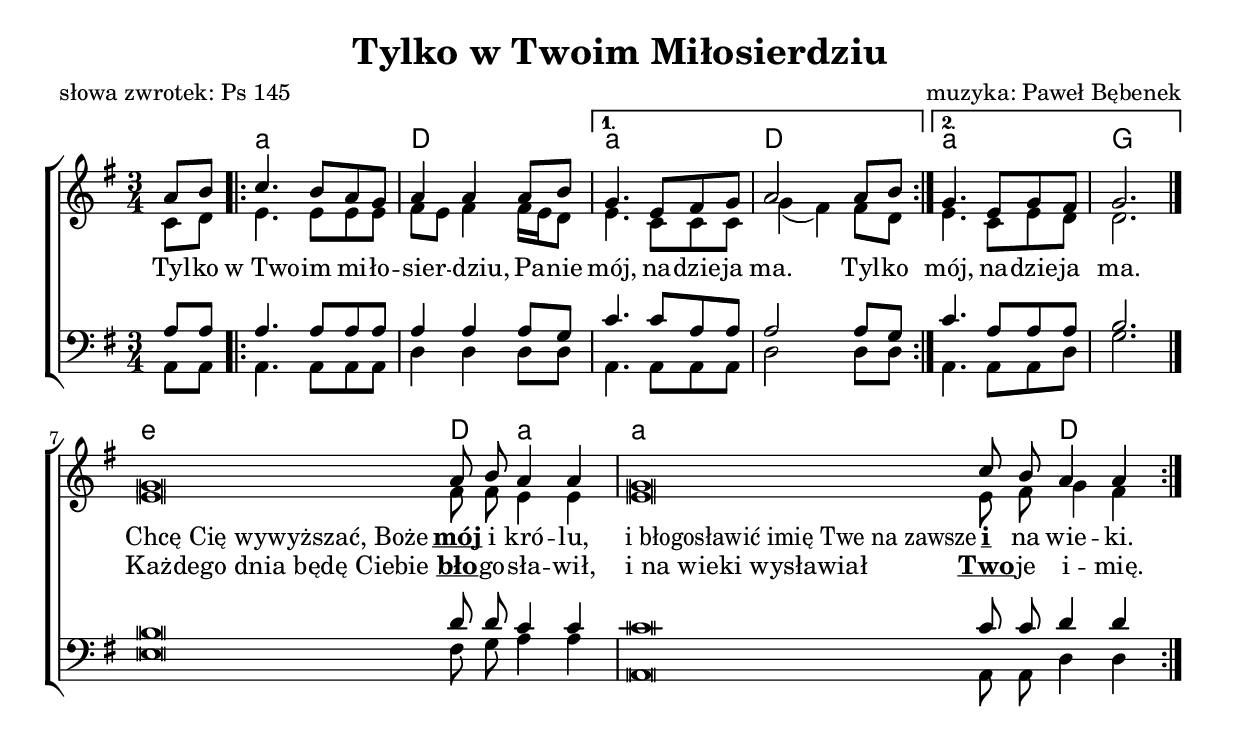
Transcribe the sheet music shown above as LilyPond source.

\version "2.17.3"
#(set-global-staff-size 20)

\header	{
  title = "Tylko w Twoim Miłosierdziu"
  poet = "słowa zwrotek: Ps 145"
  composer = "muzyka: Paweł Bębenek"
}

\paper {
}
%--------------------------------MELODY--------------------------------
sopranomelody = \relative f' {
  \key g \major
  \time 3/4
  \partial 4
  a8 b
  \repeat volta 2 {
    c4. b8 a g
    a4 a a8 b
  }
  \alternative {
    {
      g4. e8 fis g
      a2 a8 b
    }
    {
      g4. e8 g fis
      g2.
    }
  }
  \bar "|."
  \break
  \repeat volta 2 {
    \cadenzaOn
    g\breve a8 b a4 a
    \bar "|"
    g\breve c8 b a4 a
    \cadenzaOff
  }
}
altomelody = \relative f' {
  \key g \major
  \time 3/4
  \partial 4
  c8 d
  \repeat volta 2 {
    e4. e8 e e
    fis8 e fis4 fis16 e d8
  }
  \alternative {
    {
      e4. c8 c c
      g'4( fis) fis8 d
    }
    {
      e4. c8 e d
      d2.
    }
  }
  \bar "|."
  \break
  \repeat volta 2 {
    \cadenzaOn
    e\breve fis8 fis e4 e
    \bar "|"
    e\breve e8 fis g4 fis
    \cadenzaOff
  }
}
tenormelody = \relative f {
  \key g \major
  \time 3/4
  \partial 4
  a8 a
  \repeat volta 2 {
    a4. a8 a a
    a4 a a8 g
  }
  \alternative {
    {
      c4. c8 a a
      a2 a8 g
    }
    {
      c4. a8 a a
      b2.
    }
  }
  \bar "|."
  \break
  \repeat volta 2 {
    \cadenzaOn
    b\breve d8 d c4 c
    \bar "|"
    c\breve c8 c d4 d
    \cadenzaOff
  }
}
bassmelody = \relative f {
  \key g \major
  \time 3/4
  \partial 4
  a,8 a
  \repeat volta 2 {
    a4. a8 a a
    d4 d d8 d
  }
  \alternative {
    {
      a4. a8 a a
      d2 d8 d
    }
    {
      a4. a8 a d
      g2.
    }
  }
  \bar "|."
  \break
  \repeat volta 2 {
    \cadenzaOn
    e\breve fis8 g a4 a
    \bar "|"
    a,\breve a8 a d4 d
    \cadenzaOff
  }
}
akordy = \chordmode {
  \set chordNameLowercaseMinor = ##t
  s4
  a2.:m d a:m d a:m g
  \cadenzaOn
  e\breve:m d4 a2:m
  a\breve:m s4 d2
  \cadenzaOff
}
%--------------------------------LYRICS--------------------------------
text = \lyricmode {
  Tyl -- ko w_Two -- im mi -- ło -- \tweak #'X-offset #-0.8 sier -- \tweak #'X-offset #-1 dziu,
  \tweak #'X-offset #-0.3 Pa -- nie mój, na -- dzie -- ja ma. Tyl -- ko
  mój, na -- dzie -- ja ma.
  \tweak #'X-offset #-1.5 \markup \scale #'(0.97 . 1) "Chcę Cię wywyższać, Boże"
  \markup \bold \underline mój i kró -- lu,
  \tweak #'X-offset #-0.5 \markup \scale #'(0.9 . 1) "i błogosławić imię Twe na zawsze"
  \markup \bold \underline i na wie -- ki.
}
secondverse = \lyricmode {
  \repeat unfold 22 \skip4
  \tweak #'X-offset #-1.5 "Każdego dnia będę Ciebie"
  \markup \bold \underline bło -- go -- sła -- wił,
  \tweak #'X-offset #-0.5 "i na wieki wysławiał"
  \markup \bold \underline Two -- je i -- mię.
}
%--------------------------------ALL-FILE VARIABLE--------------------------------

\score {
  \new ChoirStaff <<
    \new ChordNames { \germanChords \akordy }
    \new Staff = women <<
      \clef treble
      \new Voice = soprano {
        \voiceOne
        \sopranomelody
      }
      \new Voice = alto {
        \voiceTwo
        \altomelody
      }
    >>
    \new Lyrics = sopranolyrics \with {
    }
    \lyricsto soprano \text
    \new Lyrics = sopranolyrics \with {
    }
    \lyricsto soprano \secondverse

    \new Staff = men <<
      \clef bass
      \new Voice = tenor {
        \voiceOne
        \tenormelody
      }
      \new Voice = bass {
        \voiceTwo
        \bassmelody
      }
    >>
  >>
  \layout {
    \override NoteHead #'style = #'altdefault
    indent = 0
  }
}
